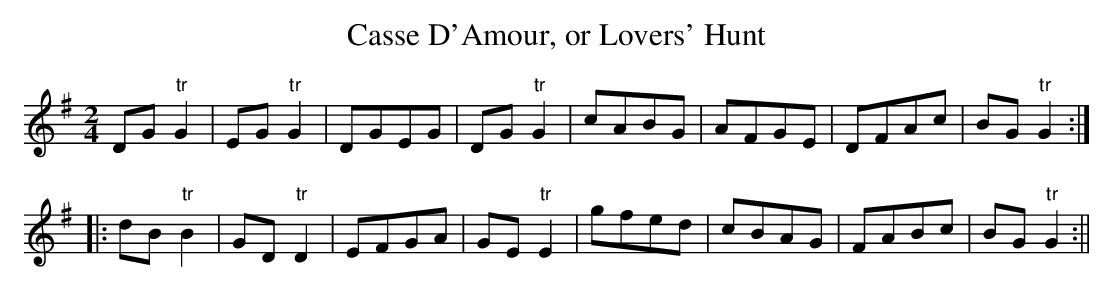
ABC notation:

X:1
T:Casse D'Amour, or Lovers' Hunt
M:2/4
L:1/8
K:G
DG "tr"G2 | EG "tr"G2 | DGEG | DG "tr"G2 | cABG | AFGE | DFAc | BG "tr"G2 :|
|: dB "tr"B2 | GD "tr"D2 | EFGA | GE "tr"E2 | gfed | cBAG | FABc | BG "tr"G2 :||
